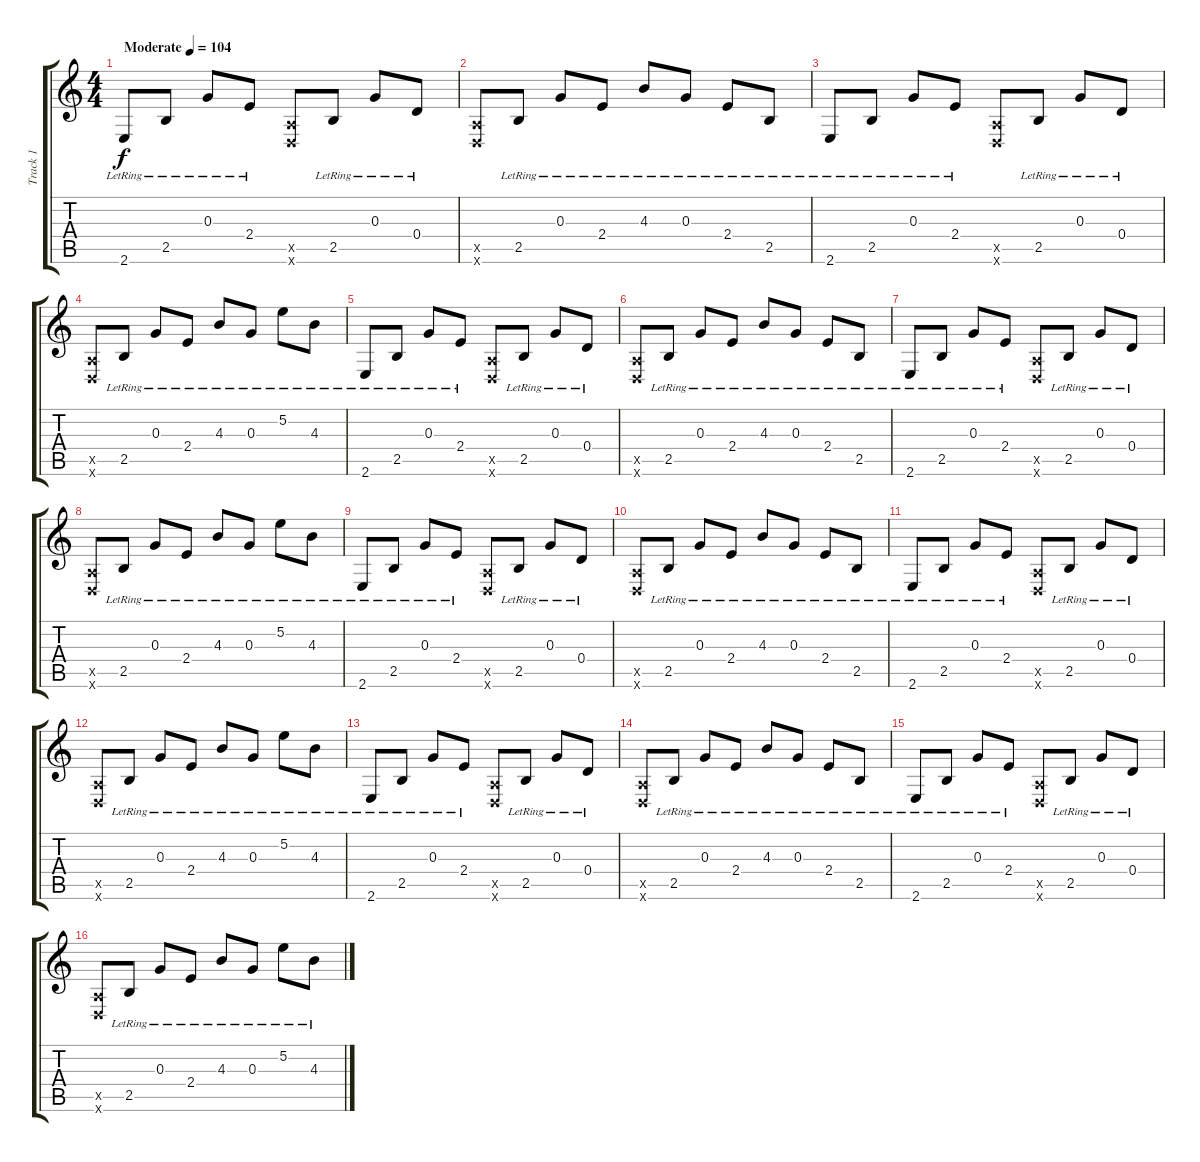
\track ("Track 1" "Track 1") {instrument electricguitarjazz}
\staff {score tabs}
\tuning (E4 B3 G3 D3 A2 D2) {hide}
\ts (4 4)
\tempo (104 "Moderate")
\clef g2
\ks c
2.6{lr}.8{dy f instrument electricguitarjazz} 2.5{lr}.8 0.3{lr}.8 2.4{lr}.8 (0.5{x} 0.6{x}).8 2.5{lr}.8 0.3{lr}.8 0.4{lr}.8 |
(0.5{x} 0.6{x}).8 2.5{lr}.8 0.3{lr}.8 2.4{lr}.8 4.3{lr}.8 0.3{lr}.8 2.4{lr}.8 2.5{lr}.8 |
2.6{lr}.8 2.5{lr}.8 0.3{lr}.8 2.4{lr}.8 (0.5{x} 0.6{x}).8 2.5{lr}.8 0.3{lr}.8 0.4{lr}.8 |
(0.5{x} 0.6{x}).8 2.5{lr}.8 0.3{lr}.8 2.4{lr}.8 4.3{lr}.8 0.3{lr}.8 5.2{lr}.8 4.3{lr}.8 |
2.6{lr}.8 2.5{lr}.8 0.3{lr}.8 2.4{lr}.8 (0.5{x} 0.6{x}).8 2.5{lr}.8 0.3{lr}.8 0.4{lr}.8 |
(0.5{x} 0.6{x}).8 2.5{lr}.8 0.3{lr}.8 2.4{lr}.8 4.3{lr}.8 0.3{lr}.8 2.4{lr}.8 2.5{lr}.8 |
2.6{lr}.8 2.5{lr}.8 0.3{lr}.8 2.4{lr}.8 (0.5{x} 0.6{x}).8 2.5{lr}.8 0.3{lr}.8 0.4{lr}.8 |
(0.5{x} 0.6{x}).8 2.5{lr}.8 0.3{lr}.8 2.4{lr}.8 4.3{lr}.8 0.3{lr}.8 5.2{lr}.8 4.3{lr}.8 |
2.6{lr}.8 2.5{lr}.8 0.3{lr}.8 2.4{lr}.8 (0.5{x} 0.6{x}).8 2.5{lr}.8 0.3{lr}.8 0.4{lr}.8 |
(0.5{x} 0.6{x}).8 2.5{lr}.8 0.3{lr}.8 2.4{lr}.8 4.3{lr}.8 0.3{lr}.8 2.4{lr}.8 2.5{lr}.8 |
2.6{lr}.8 2.5{lr}.8 0.3{lr}.8 2.4{lr}.8 (0.5{x} 0.6{x}).8 2.5{lr}.8 0.3{lr}.8 0.4{lr}.8 |
(0.5{x} 0.6{x}).8 2.5{lr}.8 0.3{lr}.8 2.4{lr}.8 4.3{lr}.8 0.3{lr}.8 5.2{lr}.8 4.3{lr}.8 |
2.6{lr}.8 2.5{lr}.8 0.3{lr}.8 2.4{lr}.8 (0.5{x} 0.6{x}).8 2.5{lr}.8 0.3{lr}.8 0.4{lr}.8 |
(0.5{x} 0.6{x}).8 2.5{lr}.8 0.3{lr}.8 2.4{lr}.8 4.3{lr}.8 0.3{lr}.8 2.4{lr}.8 2.5{lr}.8 |
2.6{lr}.8 2.5{lr}.8 0.3{lr}.8 2.4{lr}.8 (0.5{x} 0.6{x}).8 2.5{lr}.8 0.3{lr}.8 0.4{lr}.8 |
(0.5{x} 0.6{x}).8 2.5{lr}.8 0.3{lr}.8 2.4{lr}.8 4.3{lr}.8 0.3{lr}.8 5.2{lr}.8 4.3{lr}.8
